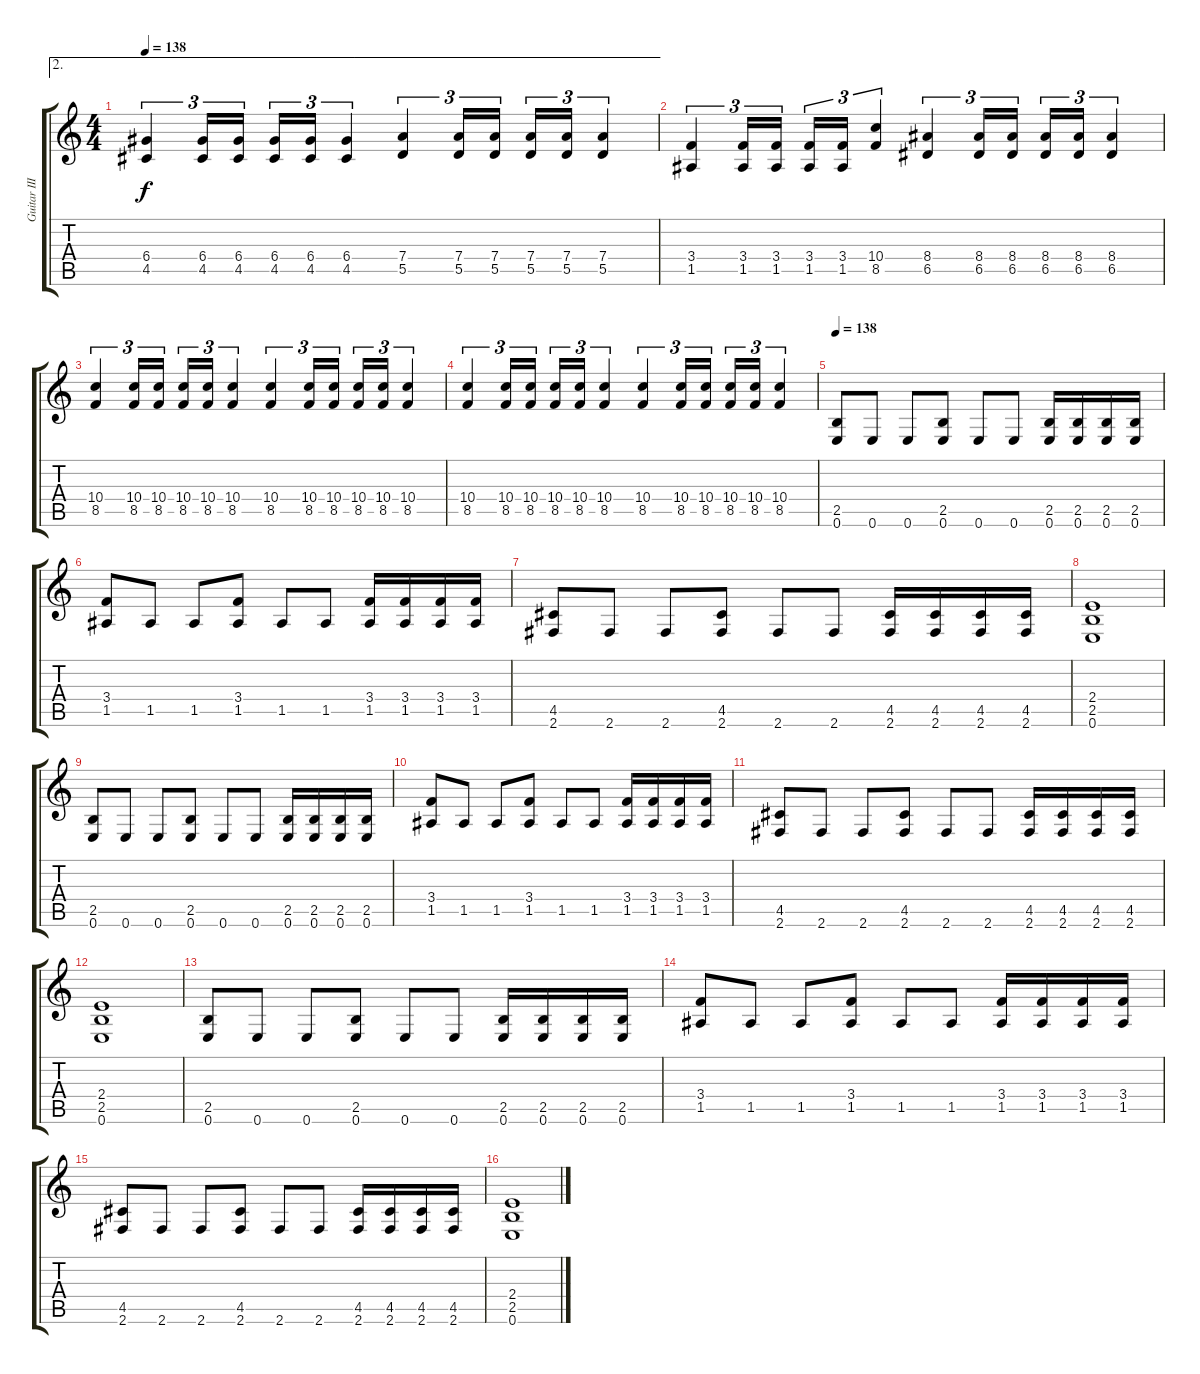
\track ("Guitar III" "Guitar III") {instrument distortionguitar}
\staff {score tabs}
\tuning (E4 B3 G3 D3 A2 E2) {hide}
\ae 2
\ts (4 4)
\tempo 138
\clef g2
\ks c
(6.4 4.5).4{tu (3 2) dy f} (6.4 4.5).16{tu (3 2)} (6.4 4.5).16{tu (3 2)} (6.4 4.5).16{tu (3 2)} (6.4 4.5).16{tu (3 2)} (6.4 4.5).4{tu (3 2)} (7.4 5.5).4{tu (3 2)} (7.4 5.5).16{tu (3 2)} (7.4 5.5).16{tu (3 2)} (7.4 5.5).16{tu (3 2)} (7.4 5.5).16{tu (3 2)} (7.4 5.5).4{tu (3 2)} |
(3.4 1.5).4{tu (3 2)} (3.4 1.5).16{tu (3 2)} (3.4 1.5).16{tu (3 2)} (3.4 1.5).16{tu (3 2)} (3.4 1.5).16{tu (3 2)} (10.4 8.5).4{tu (3 2)} (8.4 6.5).4{tu (3 2)} (8.4 6.5).16{tu (3 2)} (8.4 6.5).16{tu (3 2)} (8.4 6.5).16{tu (3 2)} (8.4 6.5).16{tu (3 2)} (8.4 6.5).4{tu (3 2)} |
(10.4 8.5).4{tu (3 2)} (10.4 8.5).16{tu (3 2)} (10.4 8.5).16{tu (3 2)} (10.4 8.5).16{tu (3 2)} (10.4 8.5).16{tu (3 2)} (10.4 8.5).4{tu (3 2)} (10.4 8.5).4{tu (3 2)} (10.4 8.5).16{tu (3 2)} (10.4 8.5).16{tu (3 2)} (10.4 8.5).16{tu (3 2)} (10.4 8.5).16{tu (3 2)} (10.4 8.5).4{tu (3 2)} |
(10.4 8.5).4{tu (3 2)} (10.4 8.5).16{tu (3 2)} (10.4 8.5).16{tu (3 2)} (10.4 8.5).16{tu (3 2)} (10.4 8.5).16{tu (3 2)} (10.4 8.5).4{tu (3 2)} (10.4 8.5).4{tu (3 2)} (10.4 8.5).16{tu (3 2)} (10.4 8.5).16{tu (3 2)} (10.4 8.5).16{tu (3 2)} (10.4 8.5).16{tu (3 2)} (10.4 8.5).4{tu (3 2)} |
\tempo 138
(2.5 0.6).8 0.6.8 0.6.8 (2.5 0.6).8 0.6.8 0.6.8 (2.5 0.6).16 (2.5 0.6).16 (2.5 0.6).16 (2.5 0.6).16 |
(3.4 1.5).8 1.5.8 1.5.8 (3.4 1.5).8 1.5.8 1.5.8 (3.4 1.5).16 (3.4 1.5).16 (3.4 1.5).16 (3.4 1.5).16 |
(4.5 2.6).8 2.6.8 2.6.8 (4.5 2.6).8 2.6.8 2.6.8 (4.5 2.6).16 (4.5 2.6).16 (4.5 2.6).16 (4.5 2.6).16 |
(2.4 2.5 0.6).1 |
(2.5 0.6).8 0.6.8 0.6.8 (2.5 0.6).8 0.6.8 0.6.8 (2.5 0.6).16 (2.5 0.6).16 (2.5 0.6).16 (2.5 0.6).16 |
(3.4 1.5).8 1.5.8 1.5.8 (3.4 1.5).8 1.5.8 1.5.8 (3.4 1.5).16 (3.4 1.5).16 (3.4 1.5).16 (3.4 1.5).16 |
(4.5 2.6).8 2.6.8 2.6.8 (4.5 2.6).8 2.6.8 2.6.8 (4.5 2.6).16 (4.5 2.6).16 (4.5 2.6).16 (4.5 2.6).16 |
(2.4 2.5 0.6).1 |
(2.5 0.6).8 0.6.8 0.6.8 (2.5 0.6).8 0.6.8 0.6.8 (2.5 0.6).16 (2.5 0.6).16 (2.5 0.6).16 (2.5 0.6).16 |
(3.4 1.5).8 1.5.8 1.5.8 (3.4 1.5).8 1.5.8 1.5.8 (3.4 1.5).16 (3.4 1.5).16 (3.4 1.5).16 (3.4 1.5).16 |
(4.5 2.6).8 2.6.8 2.6.8 (4.5 2.6).8 2.6.8 2.6.8 (4.5 2.6).16 (4.5 2.6).16 (4.5 2.6).16 (4.5 2.6).16 |
(2.4 2.5 0.6).1
